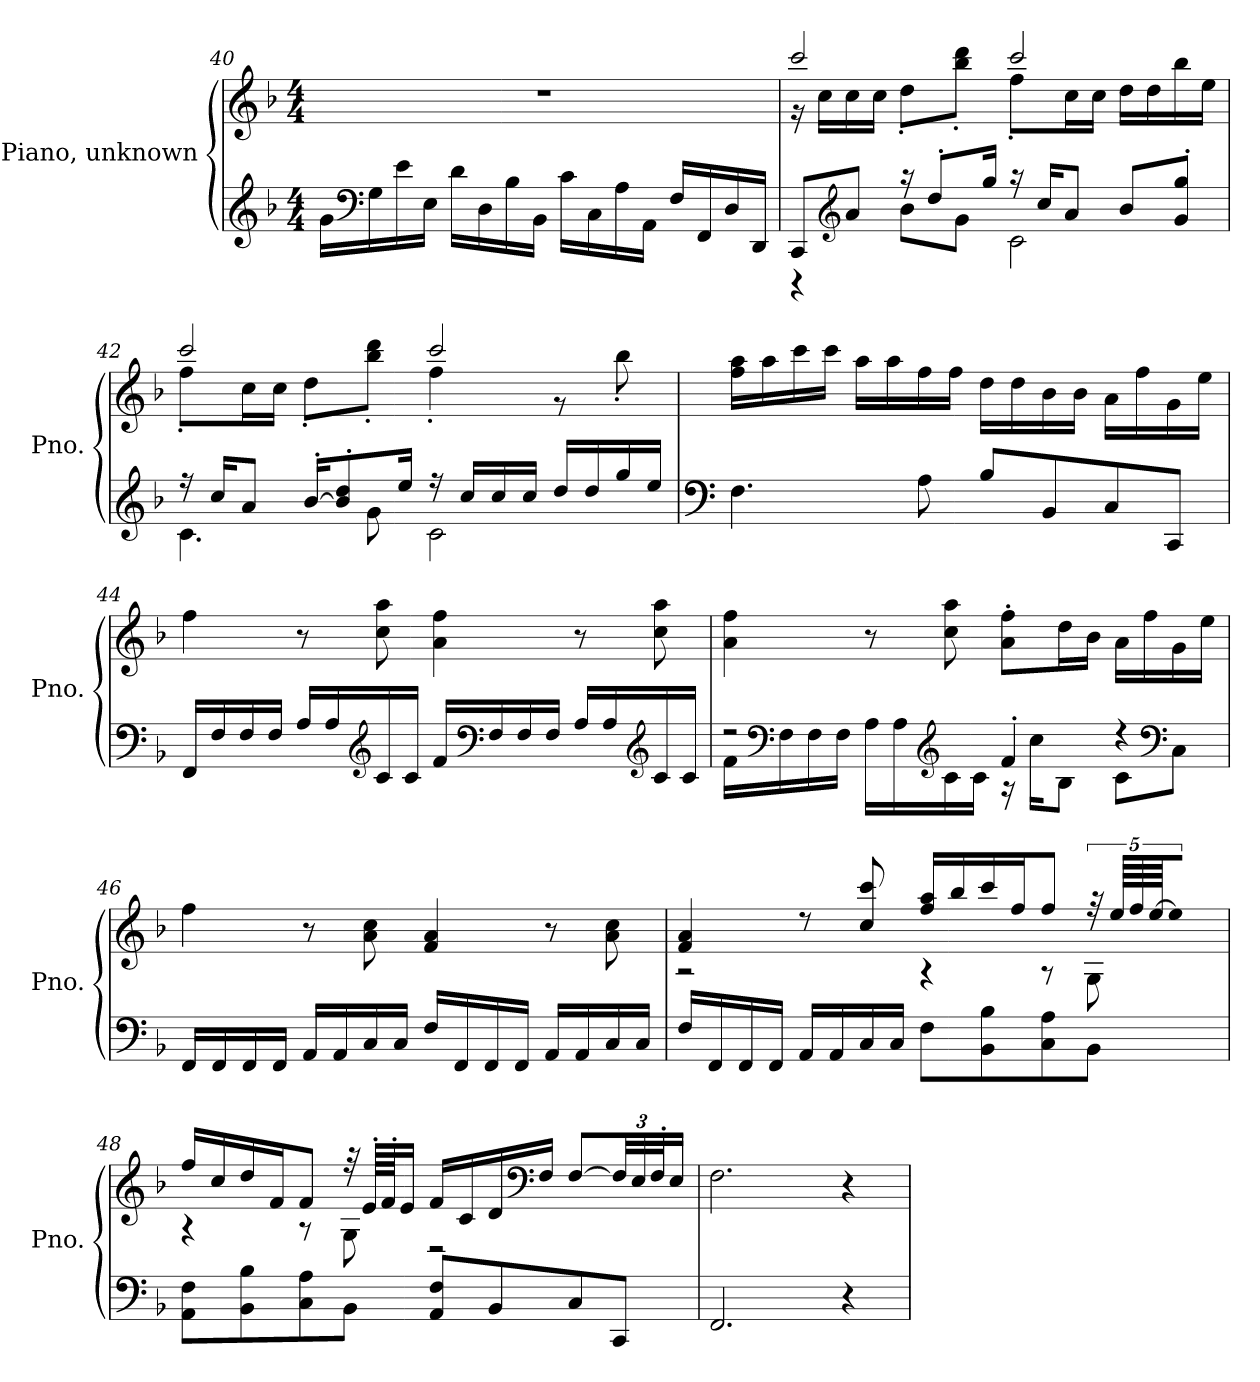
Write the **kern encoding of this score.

**kern	**kern
*part1	*part1
*staff2	*staff1
*I"Piano, unknown	*
*I'Pno.	*
!!LO:LB:g=z
*clefG2	*clefG2
*k[b-]	*k[b-]
*M4/4	*M4/4
=40	=40
16g\LL	1r
*clefF4	*
16G\	.
16e\	.
16E\JJ	.
16d\LL	.
16D\	.
16B-\	.
16BB-\JJ	.
16c\LL	.
16C\	.
16A\	.
16AA\JJ	.
16F/LL	.
16FF/	.
16D/	.
16DD/JJ	.
=41	=41
*^	*^
8CC/L	4r	2ccc/	16r
.	.	.	16cc\LL
*clefG2	*	*	*
8a/J	.	.	16cc\
.	.	.	16cc\JJ
16r	8b-\L	.	8dd'\L
8dd'/L	.	.	.
.	8g\J	.	8bb-\' 8ddd\'J
16gg/Jk	.	.	.
16r	2c\	2ccc/	8ff'\L
16cc/KL	.	.	.
8a/J	.	.	16cc\L
.	.	.	16cc\JJ
8b-/L	.	.	16dd\LL
.	.	.	16dd\
8g/' 8gg/'J	.	.	16bb-\
.	.	.	16ee\JJ
!!LO:LB:g=z	!!
=42	=42	=42	=42
16r	4.c\	2ccc/	8ff'\L
16cc/KL	.	.	.
8a/J	.	.	16cc\L
.	.	.	16cc\JJ
[16b-'/KL	.	.	8dd'\L
8b-/]' 8dd/'	.	.	.
.	8g\	.	8bb-\' 8ddd\'J
16ee/Jk	.	.	.
16r	2c\	2ccc/	4ff'\
16cc/LL	.	.	.
16cc/	.	.	.
16cc/JJ	.	.	.
16dd/LL	.	.	8r
16dd/	.	.	.
16gg/	.	.	8bb-'\
16ee/JJ	.	.	.
*v	*v	*	*
*	*v	*v
=43	=43
*clefF4	*
4.F\	16ff\ 16aa\LL
.	16aa\
.	16ccc\
.	16ccc\JJ
.	16aa\LL
.	16aa\
8A\	16ff\
.	16ff\JJ
8B-/L	16dd\LL
.	16dd\
8BB-/	16b-\
.	16b-\JJ
8C/	16a\LL
.	16ff\
8CC/J	16g\
.	16ee\JJ
!!LO:LB:g=z
=44	=44
16FF/LL	4ff\
16F/	.
16F/	.
16F/JJ	.
16A/LL	8r
16A/	.
*clefG2	*
16c/	8cc\ 8aa\
16c/JJ	.
16f/LL	4a\ 4ff\
*clefF4	*
16F/	.
16F/	.
16F/JJ	.
16A/LL	8r
16A/	.
*clefG2	*
16c/	8cc\ 8aa\
16c/JJ	.
=45	=45
*^	*
2r	16f\LL	4a\ 4ff\
*clefF4	*	*
.	16F\	.
.	16F\	.
.	16F\JJ	.
.	16A\LL	8r
.	16A\	.
*clefG2	*	*
.	16c\	8cc\ 8aa\
.	16c\JJ	.
4f'/	16r	8a\' 8ff\'L
.	16cc\KL	.
.	8B-\J	16dd\L
.	.	16b-\JJ
4r	8c\L	16a\LL
.	.	16ff\
*clefF4	*	*
.	8C\J	16g\
.	.	16ee\JJ
*v	*v	*
!!LO:PB:g=z
=46	=46
16FF/LL	4ff\
16FF/	.
16FF/	.
16FF/JJ	.
16AA/LL	8r
16AA/	.
16C/	8a\ 8cc\
16C/JJ	.
16F/LL	4f/ 4a/
16FF/	.
16FF/	.
16FF/JJ	.
16AA/LL	8r
16AA/	.
16C/	8a\ 8cc\
16C/JJ	.
=47	=47
*	*^
16F/LL	4f/ 4a/	2r
16FF/	.	.
16FF/	.	.
16FF/JJ	.	.
16AA/LL	8r	.
16AA/	.	.
16C/	8cc/ 8ccc/	.
16C/JJ	.	.
8F\L	16ff/ 16aa/LL	4r
.	16bb-/	.
8BB-\ 8B-\	16ccc/	.
.	16ff/J	.
8C\ 8A\	8ff/J	8r
8BB-\J	40r	8G\
.	80ee/LLLL	.
.	80ff/	.
.	[80ee/JJ	.
.	16ee/JJ]	.
!!LO:LB:g=z	!!
=48	=48	=48
8AA\ 8F\L	16ff/LL	4r
.	16cc/	.
8BB-\ 8B-\	16dd/	.
.	16f/J	.
8C\ 8A\	8f/J	8r
8BB-\J	32r	8G\
.	64e'/LLLL	.
.	64f'/JJ	.
.	16e/JJ	.
8AA/ 8F/L	16f/LL	2r
.	16c/	.
8BB-/	16d/	.
*	*clefF4	*
.	16F/JJ	.
8C/	[8F/L	.
*	*Xbrackettup	*
8CC/J	48F/LL]	.
.	48E/	.
.	48F'/J	.
.	16E/JJ	.
*	*v	*v
=49	=49
2.FF/	2.F\
4r	4r
=	=
*-	*-
